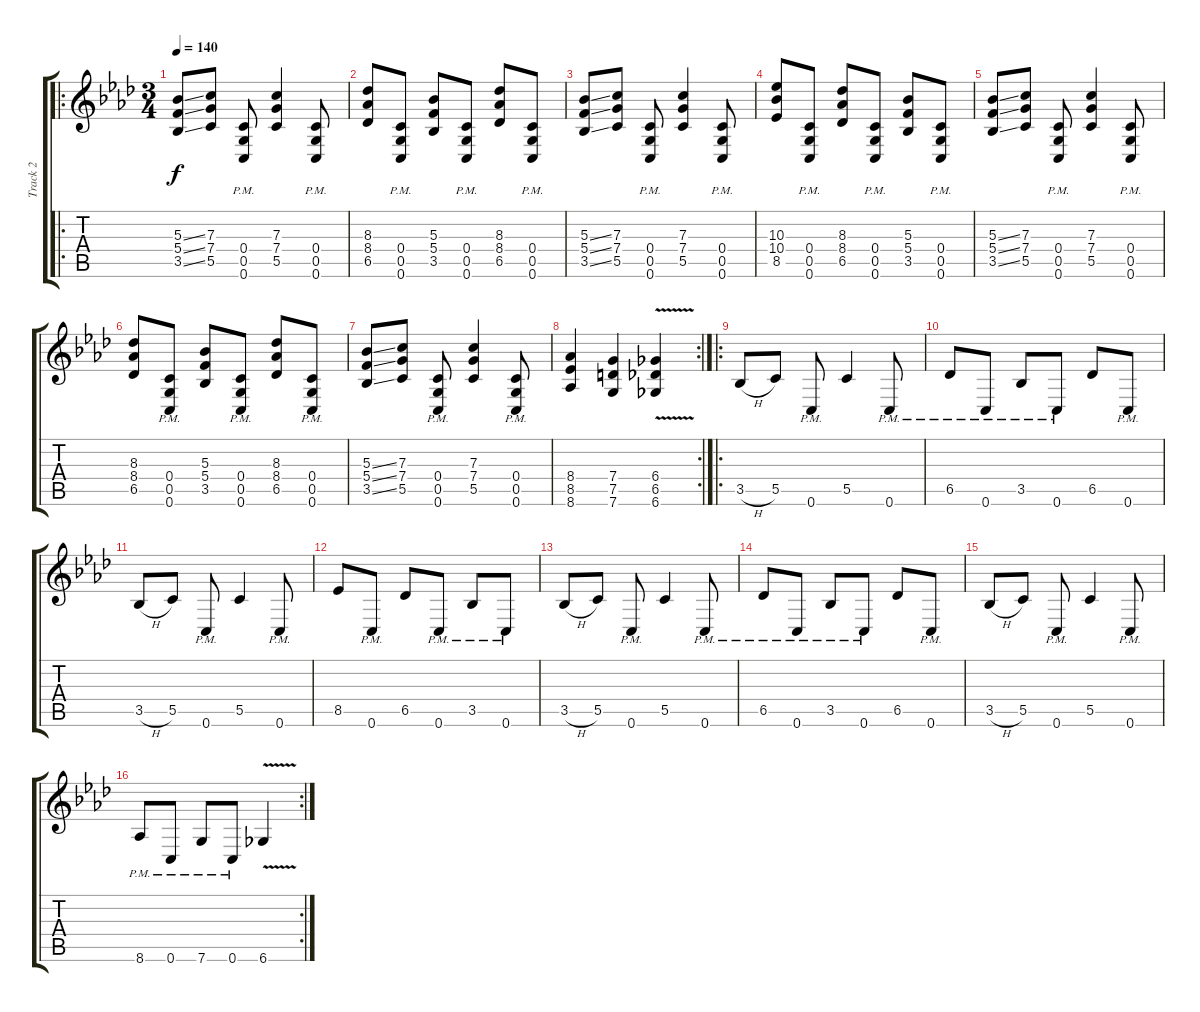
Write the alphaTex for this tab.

\track ("Track 2" "Track 2") {instrument distortionguitar}
\staff {score tabs}
\tuning (D4 A3 F3 C3 G2 C2) {hide}
\ro
\ts (3 4)
\tempo 140
\clef g2
\ks ab
(5.3{ss} 5.4{ss} 3.5{ss}).8{dy f} (7.3 7.4 5.5).8 (0.4{pm} 0.5{pm} 0.6{pm}).8 (7.3 7.4 5.5).4 (0.4{pm} 0.5{pm} 0.6{pm}).8 |
(8.3 8.4 6.5).8 (0.4{pm} 0.5{pm} 0.6{pm}).8 (5.3 5.4 3.5).8 (0.4{pm} 0.5{pm} 0.6{pm}).8 (8.3 8.4 6.5).8 (0.4{pm} 0.5{pm} 0.6{pm}).8 |
(5.3{ss} 5.4{ss} 3.5{ss}).8 (7.3 7.4 5.5).8 (0.4{pm} 0.5{pm} 0.6{pm}).8 (7.3 7.4 5.5).4 (0.4{pm} 0.5{pm} 0.6{pm}).8 |
(10.3 10.4 8.5).8 (0.4{pm} 0.5{pm} 0.6{pm}).8 (8.3 8.4 6.5).8 (0.4{pm} 0.5{pm} 0.6{pm}).8 (5.3 5.4 3.5).8 (0.4{pm} 0.5{pm} 0.6{pm}).8 |
(5.3{ss} 5.4{ss} 3.5{ss}).8 (7.3 7.4 5.5).8 (0.4{pm} 0.5{pm} 0.6{pm}).8 (7.3 7.4 5.5).4 (0.4{pm} 0.5{pm} 0.6{pm}).8 |
(8.3 8.4 6.5).8 (0.4{pm} 0.5{pm} 0.6{pm}).8 (5.3 5.4 3.5).8 (0.4{pm} 0.5{pm} 0.6{pm}).8 (8.3 8.4 6.5).8 (0.4{pm} 0.5{pm} 0.6{pm}).8 |
(5.3{ss} 5.4{ss} 3.5{ss}).8 (7.3 7.4 5.5).8 (0.4{pm} 0.5{pm} 0.6{pm}).8 (7.3 7.4 5.5).4 (0.4{pm} 0.5{pm} 0.6{pm}).8 |
\rc 2
(8.4 8.5 8.6).4 (7.4 7.5 7.6).4 (6.4{v} 6.5{v} 6.6{v}).4 |
\ro
3.5{h}.8 5.5.8 0.6{pm}.8 5.5.4 0.6{pm}.8 |
6.5{pm}.8 0.6{pm}.8 3.5{pm}.8 0.6{pm}.8 6.5.8 0.6{pm}.8 |
3.5{h}.8 5.5.8 0.6{pm}.8 5.5.4 0.6{pm}.8 |
8.5.8 0.6{pm}.8 6.5.8 0.6{pm}.8 3.5{pm}.8 0.6{pm}.8 |
3.5{h}.8 5.5.8 0.6{pm}.8 5.5.4 0.6{pm}.8 |
6.5{pm}.8 0.6{pm}.8 3.5{pm}.8 0.6{pm}.8 6.5.8 0.6{pm}.8 |
3.5{h}.8 5.5.8 0.6{pm}.8 5.5.4 0.6{pm}.8 |
\rc 2
8.6{pm}.8 0.6{pm}.8 7.6{pm}.8 0.6{pm}.8 6.6{v}.4
